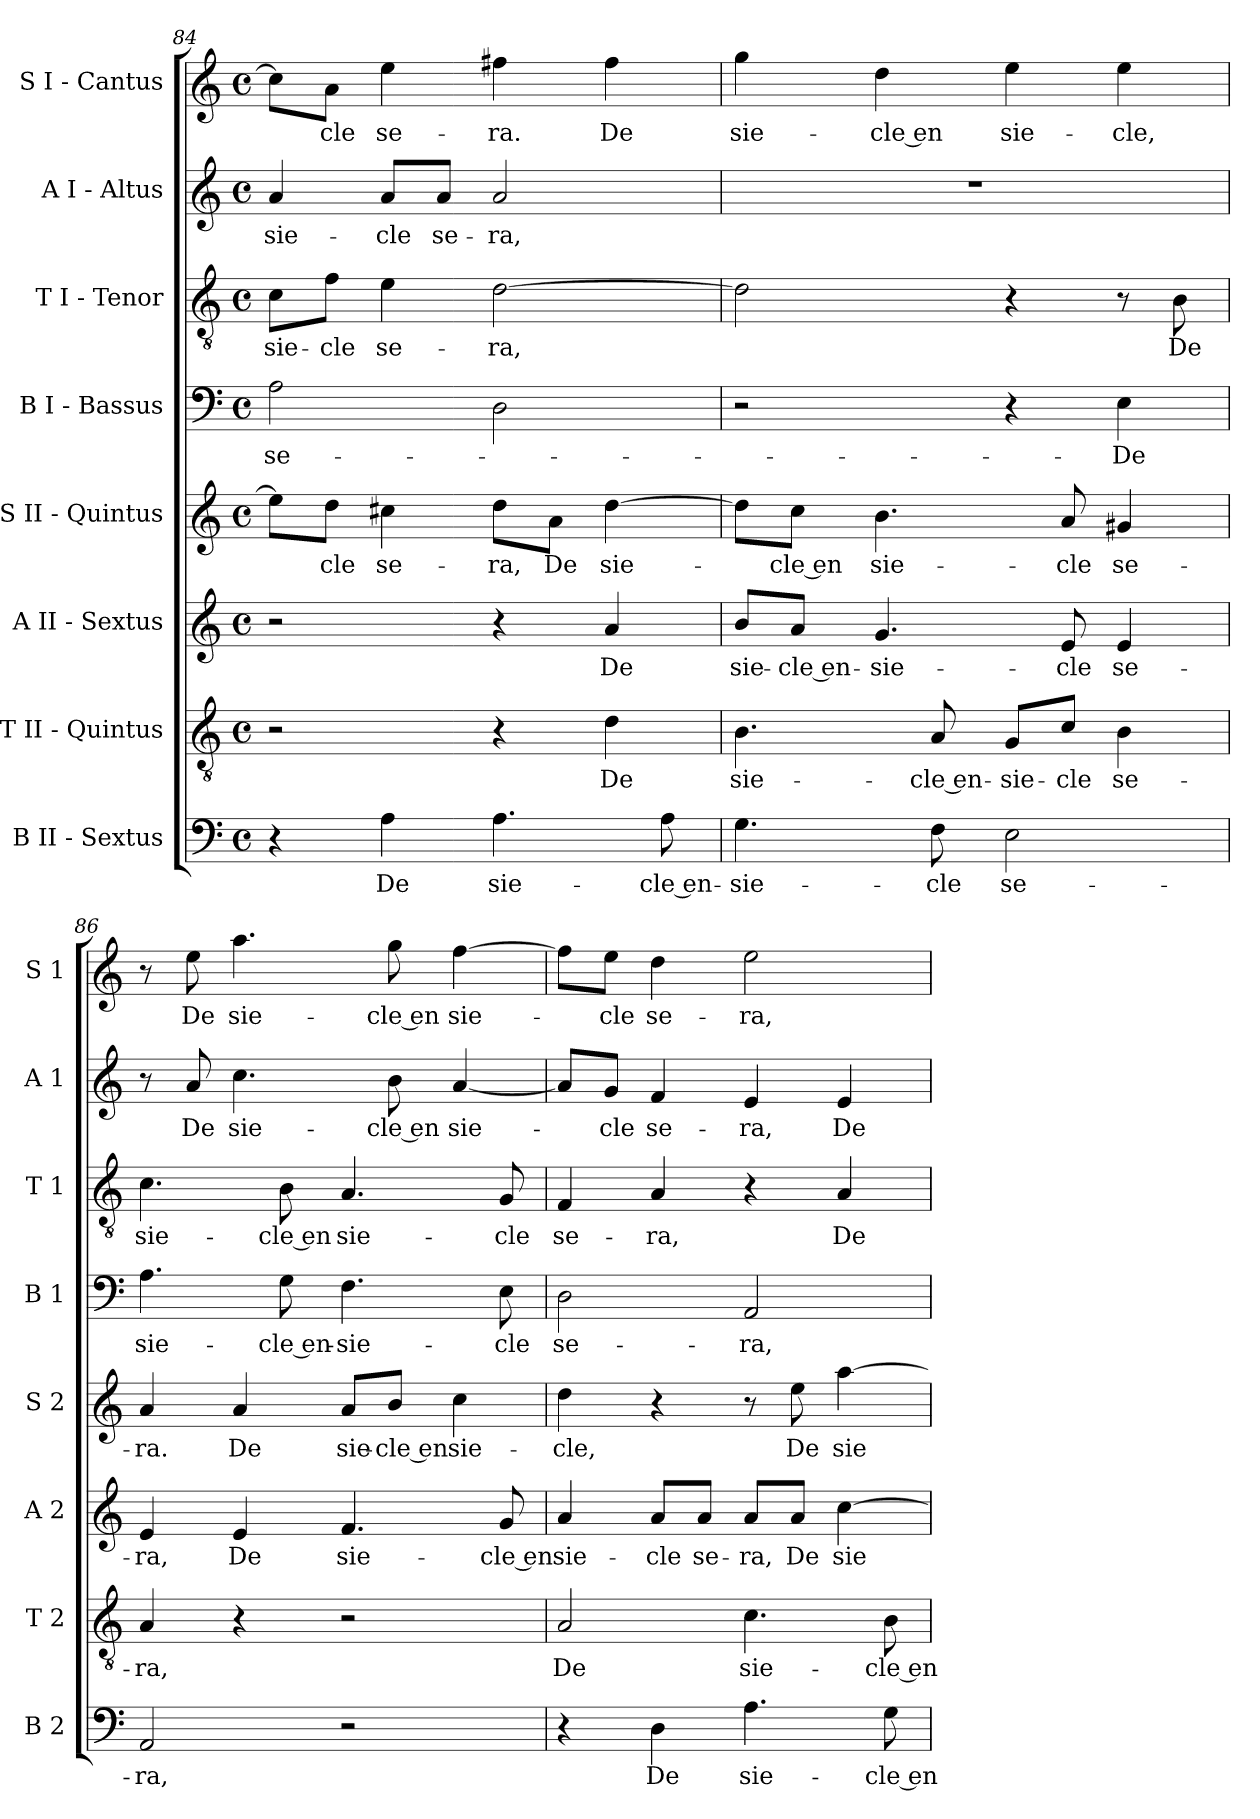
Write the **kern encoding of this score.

**kern	**text	**kern	**text	**kern	**text	**kern	**text	**kern	**text	**kern	**text	**kern	**text	**kern	**text
*part8	*part8	*part7	*part7	*part6	*part6	*part5	*part5	*part4	*part4	*part3	*part3	*part2	*part2	*part1	*part1
*staff8	*staff8	*staff7	*staff7	*staff6	*staff6	*staff5	*staff5	*staff4	*staff4	*staff3	*staff3	*staff2	*staff2	*staff1	*staff1
*I"B II - Sextus	*	*I"T II - Quintus	*	*I"A II - Sextus	*	*I"S II - Quintus	*	*I"B I - Bassus	*	*I"T I - Tenor	*	*I"A I - Altus	*	*I"S I - Cantus	*
*I'B 2	*	*I'T 2	*	*I'A 2	*	*I'S 2	*	*I'B 1	*	*I'T 1	*	*I'A 1	*	*I'S 1	*
*clefF4	*	*clefGv2	*	*clefG2	*	*clefG2	*	*clefF4	*	*clefGv2	*	*clefG2	*	*clefG2	*
*k[]	*	*k[]	*	*k[]	*	*k[]	*	*k[]	*	*k[]	*	*k[]	*	*k[]	*
*C:	*	*C:	*	*C:	*	*C:	*	*C:	*	*C:	*	*C:	*	*C:	*
*M4/4	*	*M4/4	*	*M4/4	*	*M4/4	*	*M4/4	*	*M4/4	*	*M4/4	*	*M4/4	*
*met(c)	*	*met(c)	*	*met(c)	*	*met(c)	*	*met(c)	*	*met(c)	*	*met(c)	*	*met(c)	*
=84	=84	=84	=84	=84	=84	=84	=84	=84	=84	=84	=84	=84	=84	=84	=84
!	!	!	!	!	!	!	!	!	!LO:LY:b	!	!LO:LY:b	!	!LO:LY:b	!	!
4r	.	2r	.	2r	.	8ee\L]	.	2A\	se-	8c\L	sie-	4a/	sie-	8cc\L]	.
!	!	!	!	!	!	!	!LO:LY:b	!	!	!	!LO:LY:b	!	!	!	!LO:LY:b
.	.	.	.	.	.	8dd\J	-cle	.	.	8f\J	-cle	.	.	8a\J	-cle
!	!LO:LY:b	!	!	!	!	!	!LO:LY:b	!	!	!	!LO:LY:b	!	!LO:LY:b	!	!LO:LY:b
4A\	De	.	.	.	.	4cc#X\	se-	.	.	4e\	se-	8a/L	-cle	4ee\	se-
!	!	!	!	!	!	!	!	!	!	!	!	!	!LO:LY:b	!	!
.	.	.	.	.	.	.	.	.	.	.	.	8a/J	se-	.	.
!	!LO:LY:b	!	!	!	!	!	!LO:LY:b	!	!	!	!LO:LY:b	!	!LO:LY:b	!	!LO:LY:b
4.A\	sie-	4r	.	4r	.	8dd\L	-ra,	2D\	.	[2d\	-ra,	2a/	-ra,	4ff#X\	-ra.
!	!	!	!	!	!	!	!LO:LY:b	!	!	!	!	!	!	!	!
.	.	.	.	.	.	8a\J	De	.	.	.	.	.	.	.	.
!	!	!	!LO:LY:b	!	!LO:LY:b	!	!LO:LY:b	!	!	!	!	!	!	!	!LO:LY:b
.	.	4d\	De	4a/	De	[4dd\	sie-	.	.	.	.	.	.	4ff#\	De
!	!LO:LY:b	!	!	!	!	!	!	!	!	!	!	!	!	!	!
8A\	-cle en-	.	.	.	.	.	.	.	.	.	.	.	.	.	.
=85	=85	=85	=85	=85	=85	=85	=85	=85	=85	=85	=85	=85	=85	=85	=85
!	!LO:LY:b	!	!LO:LY:b	!	!LO:LY:b	!	!	!	!	!	!	!	!	!	!LO:LY:b
4.G\	-sie-	4.B\	sie-	8b/L	sie-	8dd\L]	.	2r	.	2d\]	.	1r	.	4gg\	sie-
!	!	!	!	!	!LO:LY:b	!	!LO:LY:b	!	!	!	!	!	!	!	!
.	.	.	.	8a/J	-cle en-	8cc\J	-cle en	.	.	.	.	.	.	.	.
!	!	!	!	!	!LO:LY:b	!	!LO:LY:b	!	!	!	!	!	!	!	!LO:LY:b
.	.	.	.	4.g/	-sie-	4.b\	sie-	.	.	.	.	.	.	4dd\	-cle en
!	!LO:LY:b	!	!LO:LY:b	!	!	!	!	!	!	!	!	!	!	!	!
8F\	-cle	8A/	-cle en-	.	.	.	.	.	.	.	.	.	.	.	.
!	!LO:LY:b	!	!LO:LY:b	!	!	!	!	!	!	!	!	!	!	!	!LO:LY:b
2E\	se-	8G/L	-sie-	.	.	.	.	4r	.	4r	.	.	.	4ee\	sie-
!	!	!	!LO:LY:b	!	!LO:LY:b	!	!LO:LY:b	!	!	!	!	!	!	!	!
.	.	8c/J	-cle	8e/	-cle	8a/	-cle	.	.	.	.	.	.	.	.
!	!	!	!LO:LY:b	!	!LO:LY:b	!	!LO:LY:b	!	!LO:LY:b	!	!	!	!	!	!LO:LY:b
.	.	4B\	se-	4e/	se-	4g#X/	se-	4E\	-De	8r	.	.	.	4ee\	-cle,
!	!	!	!	!	!	!	!	!	!	!	!LO:LY:b	!	!	!	!
.	.	.	.	.	.	.	.	.	.	8B\	De	.	.	.	.
!!LO:PB:g=z
=86	=86	=86	=86	=86	=86	=86	=86	=86	=86	=86	=86	=86	=86	=86	=86
!	!LO:LY:b	!	!LO:LY:b	!	!LO:LY:b	!	!LO:LY:b	!	!LO:LY:b	!	!LO:LY:b	!	!	!	!
2AA/	-ra,	4A/	-ra,	4e/	-ra,	4a/	-ra.	4.A\	sie-	4.c\	sie-	8r	.	8r	.
!	!	!	!	!	!	!	!	!	!	!	!	!	!LO:LY:b	!	!LO:LY:b
.	.	.	.	.	.	.	.	.	.	.	.	8a/	De	8ee\	De
!	!	!	!	!	!LO:LY:b	!	!LO:LY:b	!	!	!	!	!	!LO:LY:b	!	!LO:LY:b
.	.	4r	.	4e/	De	4a/	De	.	.	.	.	4.cc\	sie-	4.aa\	sie-
!	!	!	!	!	!	!	!	!	!LO:LY:b	!	!LO:LY:b	!	!	!	!
.	.	.	.	.	.	.	.	8G\	-cle en-	8B\	-cle en	.	.	.	.
!	!	!	!	!	!LO:LY:b	!	!LO:LY:b	!	!LO:LY:b	!	!LO:LY:b	!	!	!	!
2r	.	2r	.	4.f/	sie-	8a/L	sie-	4.F\	-sie-	4.A/	sie-	.	.	.	.
!	!	!	!	!	!	!	!LO:LY:b	!	!	!	!	!	!LO:LY:b	!	!LO:LY:b
.	.	.	.	.	.	8b/J	-cle en	.	.	.	.	8b\	-cle en	8gg\	-cle en
!	!	!	!	!	!	!	!LO:LY:b	!	!	!	!	!	!LO:LY:b	!	!LO:LY:b
.	.	.	.	.	.	4cc\	sie-	.	.	.	.	[4a/	sie-	[4ff\	sie-
!	!	!	!	!	!LO:LY:b	!	!	!	!LO:LY:b	!	!LO:LY:b	!	!	!	!
.	.	.	.	8g/	-cle en	.	.	8E\	-cle	8G/	-cle	.	.	.	.
=87	=87	=87	=87	=87	=87	=87	=87	=87	=87	=87	=87	=87	=87	=87	=87
!	!	!	!LO:LY:b	!	!LO:LY:b	!	!LO:LY:b	!	!LO:LY:b	!	!LO:LY:b	!	!	!	!
4r	.	2A/	De	4a/	sie-	4dd\	-cle,	2D\	se-	4F/	se-	8a/L]	.	8ff\L]	.
!	!	!	!	!	!	!	!	!	!	!	!	!	!LO:LY:b	!	!LO:LY:b
.	.	.	.	.	.	.	.	.	.	.	.	8g/J	-cle	8ee\J	-cle
!	!LO:LY:b	!	!	!	!LO:LY:b	!	!	!	!	!	!LO:LY:b	!	!LO:LY:b	!	!LO:LY:b
4D\	De	.	.	8a/L	-cle	4r	.	.	.	4A/	-ra,	4f/	se-	4dd\	se-
!	!	!	!	!	!LO:LY:b	!	!	!	!	!	!	!	!	!	!
.	.	.	.	8a/J	se-	.	.	.	.	.	.	.	.	.	.
!	!LO:LY:b	!	!LO:LY:b	!	!LO:LY:b	!	!	!	!LO:LY:b	!	!	!	!LO:LY:b	!	!LO:LY:b
4.A\	sie-	4.c\	sie-	8a/L	-ra,	8r	.	2AA/	-ra,	4r	.	4e/	-ra,	2ee\	-ra,
!	!	!	!	!	!LO:LY:b	!	!LO:LY:b	!	!	!	!	!	!	!	!
.	.	.	.	8a/J	De	8ee\	De	.	.	.	.	.	.	.	.
!	!	!	!	!	!LO:LY:b	!	!LO:LY:b	!	!	!	!LO:LY:b	!	!LO:LY:b	!	!
.	.	.	.	[4cc\	sie-	[4aa\	sie-	.	.	4A/	De	4e/	De	.	.
!	!LO:LY:b	!	!LO:LY:b	!	!	!	!	!	!	!	!	!	!	!	!
8G\	-cle en	8B\	-cle en	.	.	.	.	.	.	.	.	.	.	.	.
=	=	=	=	=	=	=	=	=	=	=	=	=	=	=	=
*-	*-	*-	*-	*-	*-	*-	*-	*-	*-	*-	*-	*-	*-	*-	*-
